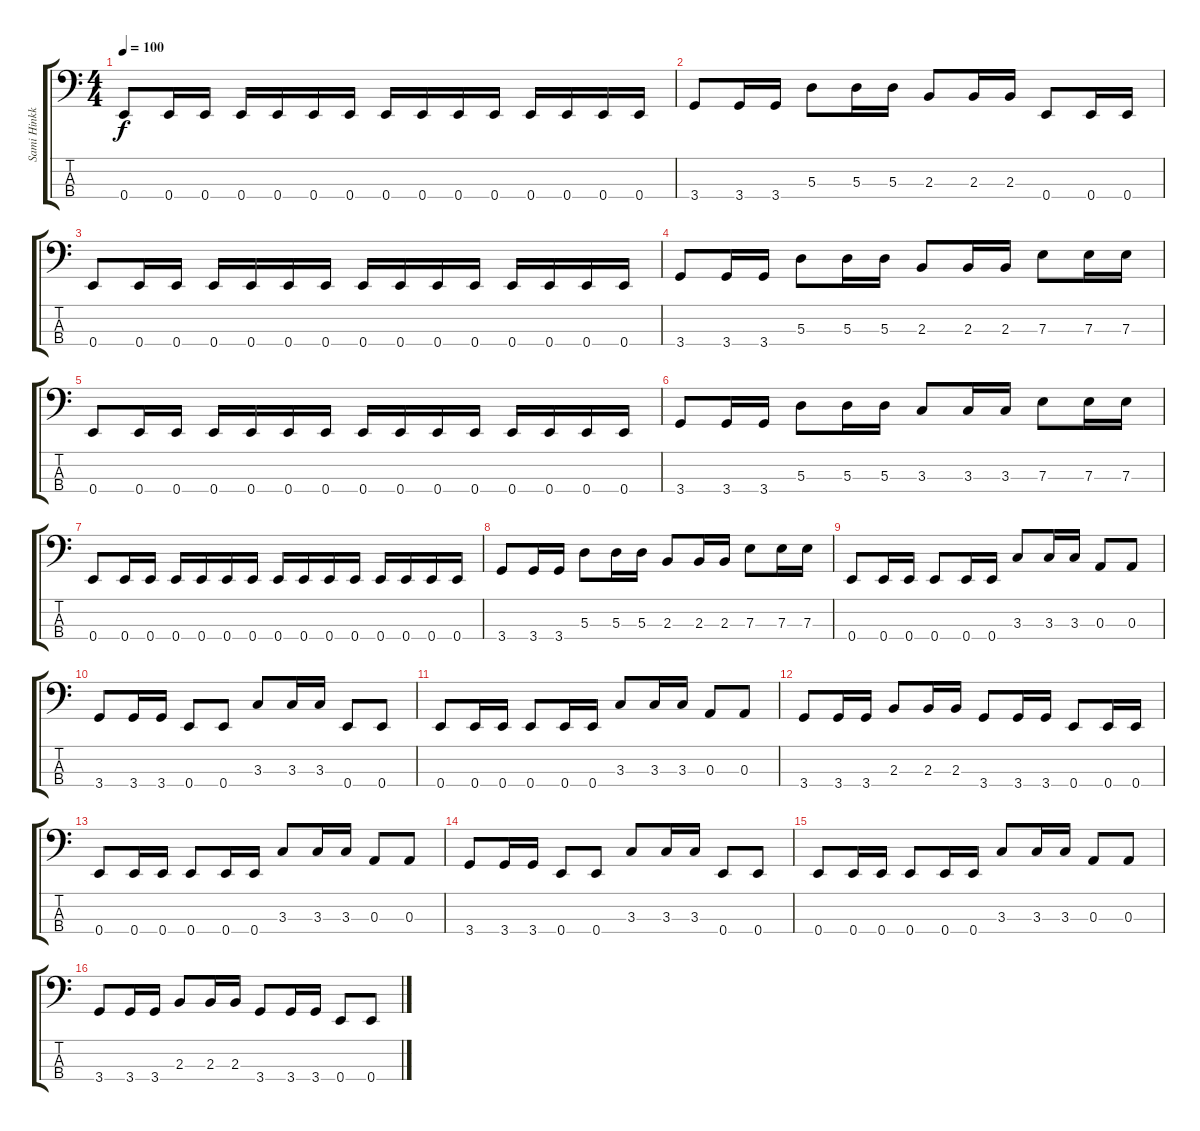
\track ("Sami Hinkka" "Sami Hinkk") {instrument electricbassfinger}
\staff {score tabs}
\tuning (G2 D2 A1 E1) {hide}
\ts (4 4)
\tempo 100
\clef f4
\ks c
0.4.8{dy f} 0.4.16 0.4.16 0.4.16 0.4.16 0.4.16 0.4.16 0.4.16 0.4.16 0.4.16 0.4.16 0.4.16 0.4.16 0.4.16 0.4.16 |
3.4.8 3.4.16 3.4.16 5.3.8 5.3.16 5.3.16 2.3.8 2.3.16 2.3.16 0.4.8 0.4.16 0.4.16 |
0.4.8 0.4.16 0.4.16 0.4.16 0.4.16 0.4.16 0.4.16 0.4.16 0.4.16 0.4.16 0.4.16 0.4.16 0.4.16 0.4.16 0.4.16 |
3.4.8 3.4.16 3.4.16 5.3.8 5.3.16 5.3.16 2.3.8 2.3.16 2.3.16 7.3.8 7.3.16 7.3.16 |
0.4.8 0.4.16 0.4.16 0.4.16 0.4.16 0.4.16 0.4.16 0.4.16 0.4.16 0.4.16 0.4.16 0.4.16 0.4.16 0.4.16 0.4.16 |
3.4.8 3.4.16 3.4.16 5.3.8 5.3.16 5.3.16 3.3.8 3.3.16 3.3.16 7.3.8 7.3.16 7.3.16 |
0.4.8 0.4.16 0.4.16 0.4.16 0.4.16 0.4.16 0.4.16 0.4.16 0.4.16 0.4.16 0.4.16 0.4.16 0.4.16 0.4.16 0.4.16 |
3.4.8 3.4.16 3.4.16 5.3.8 5.3.16 5.3.16 2.3.8 2.3.16 2.3.16 7.3.8 7.3.16 7.3.16 |
0.4.8 0.4.16 0.4.16 0.4.8 0.4.16 0.4.16 3.3.8 3.3.16 3.3.16 0.3.8 0.3.8 |
3.4.8 3.4.16 3.4.16 0.4.8 0.4.8 3.3.8 3.3.16 3.3.16 0.4.8 0.4.8 |
0.4.8 0.4.16 0.4.16 0.4.8 0.4.16 0.4.16 3.3.8 3.3.16 3.3.16 0.3.8 0.3.8 |
3.4.8 3.4.16 3.4.16 2.3.8 2.3.16 2.3.16 3.4.8 3.4.16 3.4.16 0.4.8 0.4.16 0.4.16 |
0.4.8 0.4.16 0.4.16 0.4.8 0.4.16 0.4.16 3.3.8 3.3.16 3.3.16 0.3.8 0.3.8 |
3.4.8 3.4.16 3.4.16 0.4.8 0.4.8 3.3.8 3.3.16 3.3.16 0.4.8 0.4.8 |
0.4.8 0.4.16 0.4.16 0.4.8 0.4.16 0.4.16 3.3.8 3.3.16 3.3.16 0.3.8 0.3.8 |
3.4.8 3.4.16 3.4.16 2.3.8 2.3.16 2.3.16 3.4.8 3.4.16 3.4.16 0.4.8 0.4.8
